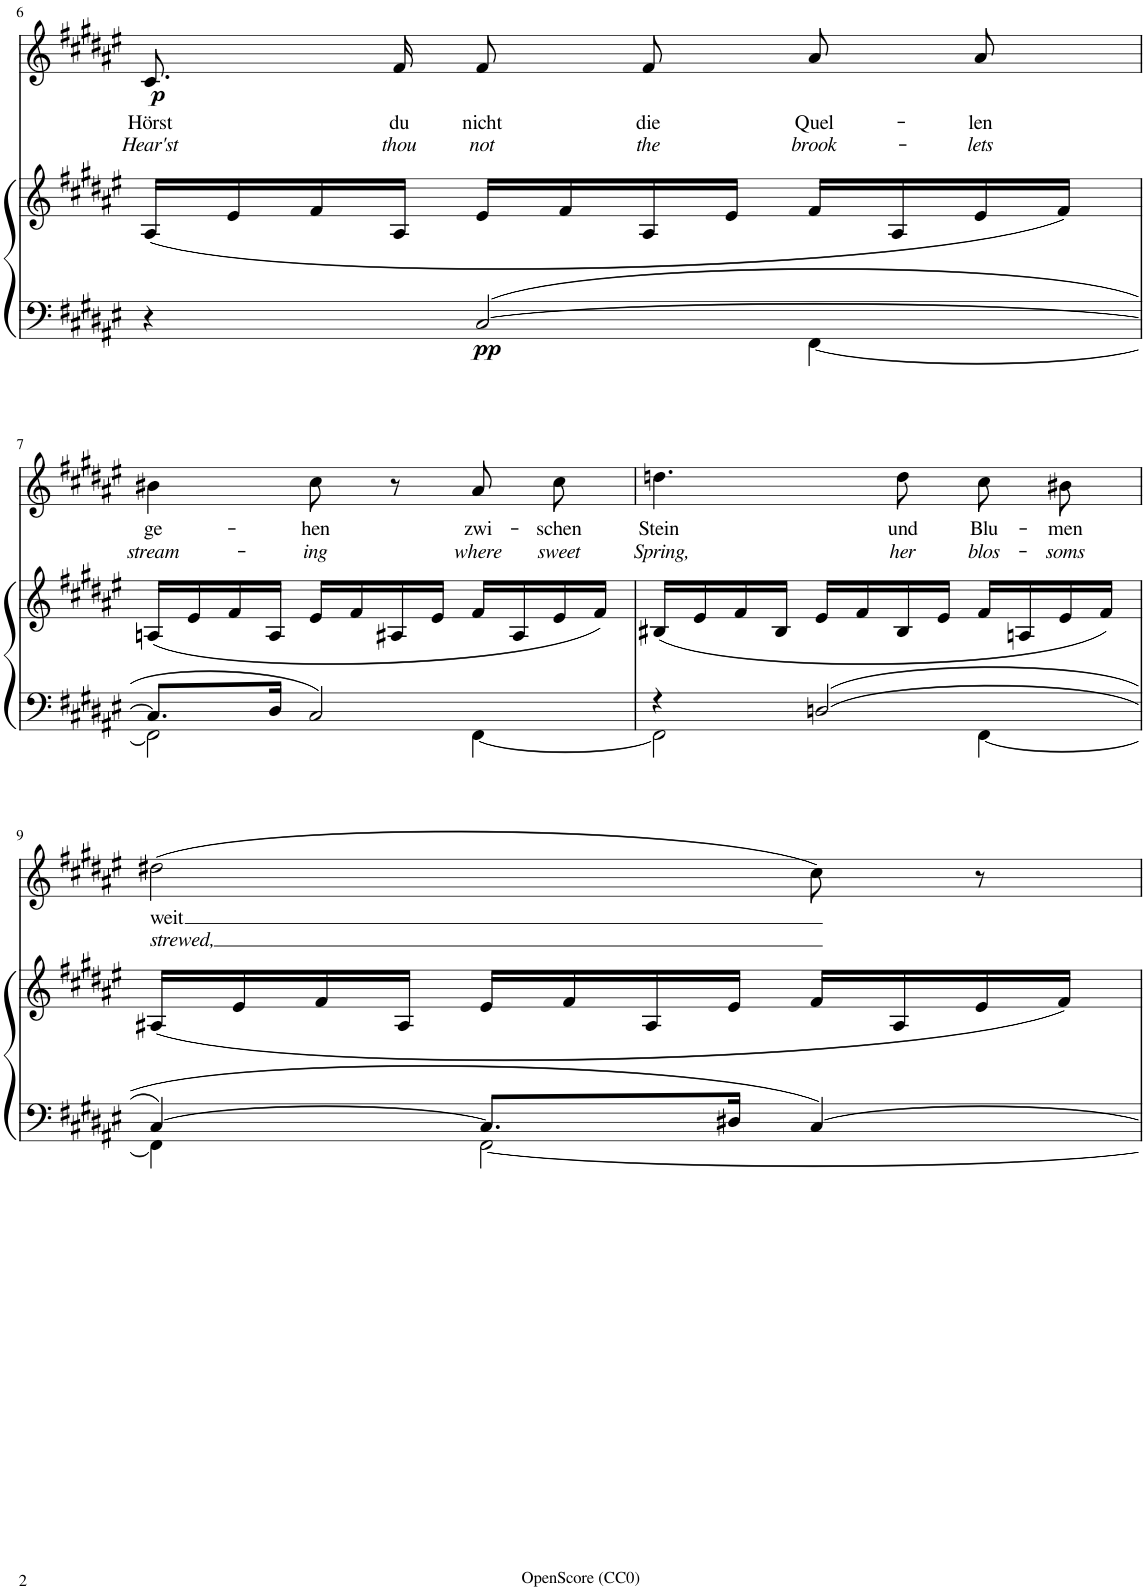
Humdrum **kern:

**kern	**kern	**dynam	**kern	**text	**text	**dynam
*part2	*part2	*part2	*part1	*part1	*part1	*part1
*staff3	*staff2	*staff2/3	*staff1	*staff1	*staff1	*staff1
!!LO:PB:g=z
*clefF4	*clefG2	*	*clefG2	*	*	*
*k[f#c#g#d#a#e#]	*k[f#c#g#d#a#e#]	*	*k[f#c#g#d#a#e#]	*	*	*
*M3/4	*M3/4	*	*M3/4	*	*	*
=6	=6	=6	=6	=6	=6	=6
*^	*	*	*	*	*	*
!	!	!	!	!	!LO:LY:b	!LO:LY:b	!LO:DY:b
4r	2ryy	(16A#/LL	.	8.c#/L	Hörst	Hear'st	p
.	.	16e#/	.	.	.	.	.
.	.	16f#/	.	.	.	.	.
!	!	!	!	!	!LO:LY:b	!LO:LY:b	!
.	.	16A#/JJ	.	16f#/Jk	du	thou	.
!	!	!	!LO:DY:b=2	!	!LO:LY:b	!LO:LY:b	!
[2C#/	.	16e#/LL	pp	8f#/L	nicht	not	.
.	.	16f#/	.	.	.	.	.
!	!	!	!	!	!LO:LY:b	!LO:LY:b	!
.	.	16A#/	.	8f#/J	die	the	.
.	.	16e#/JJ	.	.	.	.	.
!	!	!	!	!	!LO:LY:b	!LO:LY:b	!
.	[4FF#\	16f#/LL	.	8a#/L	Quel-	brook-	.
.	.	16A#/	.	.	.	.	.
!	!	!	!	!	!LO:LY:b	!LO:LY:b	!
.	.	16e#/	.	8a#/J	-len	-lets	.
.	.	16f#/JJ)	.	.	.	.	.
!!LO:LB:g=z
=7	=7	=7	=7	=7	=7	=7	=7
!	!	!	!	!	!LO:LY:b	!LO:LY:b	!
8.C#/L]	2FF#\]	(16An/LL	.	4b#X\	ge-	stream-	.
.	.	16e#/	.	.	.	.	.
.	.	16f#/	.	.	.	.	.
16D#/Jk	.	16A/JJ	.	.	.	.	.
!	!	!	!	!	!LO:LY:b	!LO:LY:b	!
2C#/	.	16e#/LL	.	8cc#\	-hen	-ing	.
.	.	16f#/	.	.	.	.	.
.	.	16A#X/	.	8r	.	.	.
.	.	16e#/JJ	.	.	.	.	.
!	!	!	!	!	!LO:LY:b	!LO:LY:b	!
.	[4FF#\	16f#/LL	.	8a#\L	zwi-	where	.
.	.	16A#/	.	.	.	.	.
!	!	!	!	!	!LO:LY:b	!LO:LY:b	!
.	.	16e#/	.	8cc#\J	-schen	sweet	.
.	.	16f#/JJ)	.	.	.	.	.
=8	=8	=8	=8	=8	=8	=8	=8
!	!	!	!	!	!LO:LY:b	!LO:LY:b	!
4r	2FF#\]	(16B#X/LL	.	4.ddn\	Stein	Spring,	.
.	.	16e#/	.	.	.	.	.
.	.	16f#/	.	.	.	.	.
.	.	16B#/JJ	.	.	.	.	.
2Dn/	.	16e#/LL	.	.	.	.	.
.	.	16f#/	.	.	.	.	.
!	!	!	!	!	!LO:LY:b	!LO:LY:b	!
.	.	16B#/	.	8dd\	und	her	.
.	.	16e#/JJ	.	.	.	.	.
!	!	!	!	!	!LO:LY:b	!LO:LY:b	!
.	[4FF#\	16f#/LL	.	8cc#\L	Blu-	blos-	.
.	.	16An/	.	.	.	.	.
!	!	!	!	!	!LO:LY:b	!LO:LY:b	!
.	.	16e#/	.	8b#X\J	-men	-soms	.
.	.	16f#/JJ)	.	.	.	.	.
!!LO:LB:g=z
=9	=9	=9	=9	=9	=9	=9	=9
!	!	!	!	!	!LO:LY:b	!LO:LY:b	!
[4C#/	4FF#\]	(16A#X/LL	.	(2dd#X\	weit	strewed,	.
.	.	16e#/	.	.	.	.	.
.	.	16f#/	.	.	.	.	.
.	.	16A#/JJ	.	.	.	.	.
8.C#/L]	[2FF#\	16e#/LL	.	.	.	.	.
.	.	16f#/	.	.	.	.	.
.	.	16A#/	.	.	.	.	.
16D#X/Jk	.	16e#/JJ	.	.	.	.	.
[4C#/	.	16f#/LL	.	8cc#\)	.	.	.
.	.	16A#/	.	.	.	.	.
.	.	16e#/	.	8r	.	.	.
.	.	16f#/JJ)	.	.	.	.	.
*v	*v	*	*	*	*	*	*
=	=	=	=	=	=	=
*-	*-	*-	*-	*-	*-	*-
